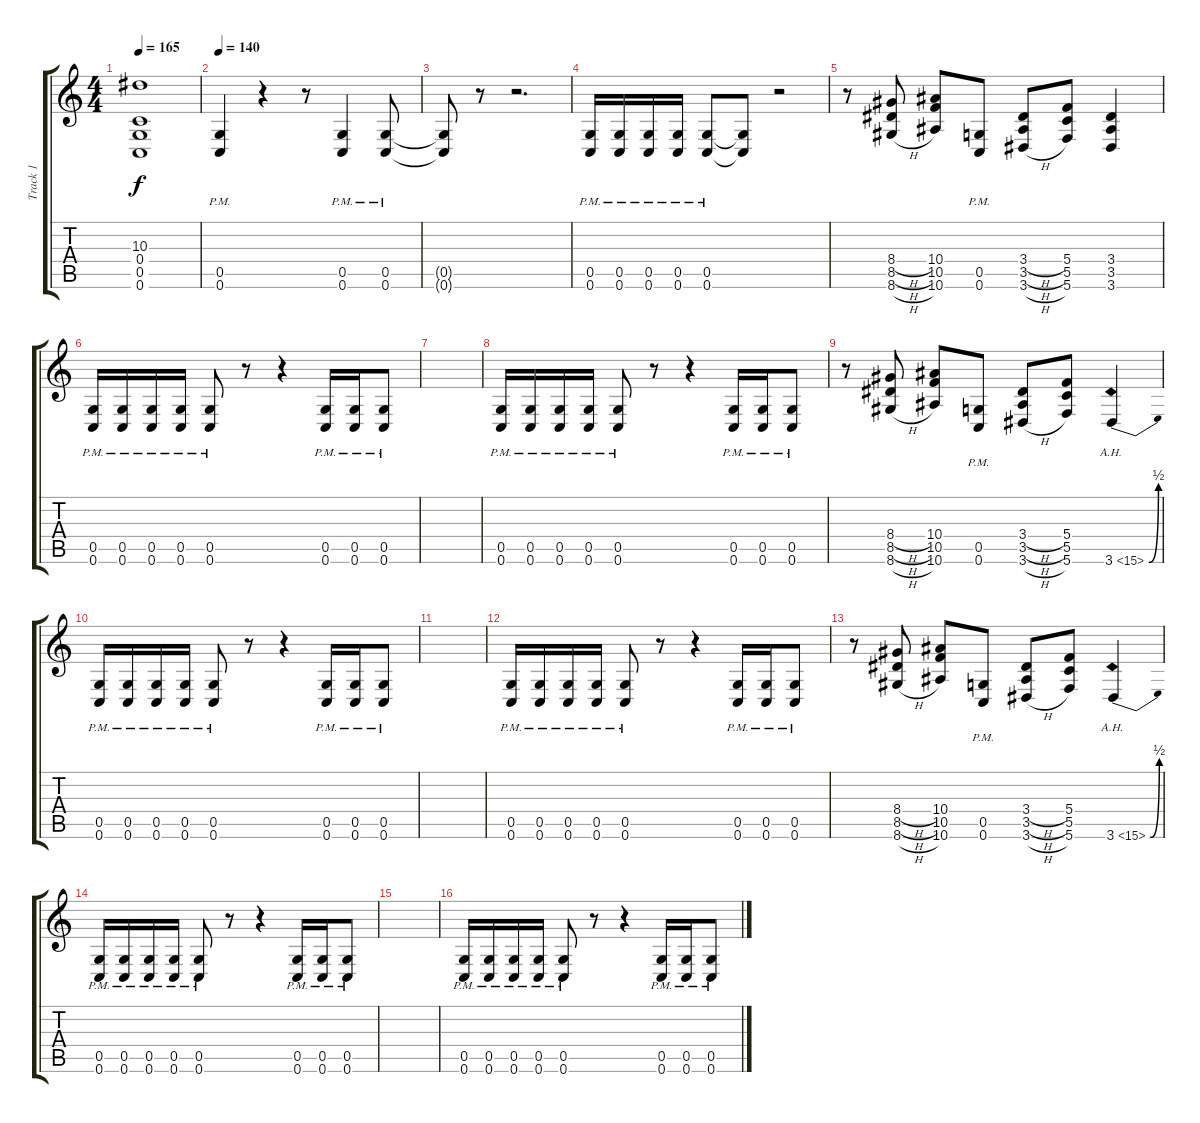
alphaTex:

\track ("Track 1" "Track 1") {instrument overdrivenguitar}
\staff {score tabs}
\tuning (D4 A3 F3 C3 G2 C2) {hide}
\ts (4 4)
\tempo 165
\clef g2
\ks c
(10.3{t} 0.4{t} 0.5{t} 0.6{t}).1{dy f} |
\tempo 140
(0.5{pm} 0.6{pm}).4{balance 8} r.4 r.8 (0.5{pm} 0.6{pm}).4 (0.5{pm} 0.6{pm}).8 |
(0.5{t} 0.6{t}).8 r.8 r.2{d} |
(0.5{pm} 0.6{pm}).16 (0.5{pm} 0.6{pm}).16 (0.5{pm} 0.6{pm}).16 (0.5{pm} 0.6{pm}).16 (0.5{pm} 0.6{pm}).8 (0.5{t} 0.6{t}).8 r.2 |
r.8 (8.4{h} 8.5{h} 8.6{h}).8 (10.4 10.5 10.6).8 (0.5{pm} 0.6{pm}).8 (3.4{h} 3.5{h} 3.6{h}).8 (5.4 5.5 5.6).8 (3.4 3.5 3.6).4 |
(0.5{pm} 0.6{pm}).16 (0.5{pm} 0.6{pm}).16 (0.5{pm} 0.6{pm}).16 (0.5{pm} 0.6{pm}).16 (0.5{pm} 0.6{pm}).8 r.8 r.4 (0.5{pm} 0.6{pm}).16 (0.5{pm} 0.6{pm}).16 (0.5{pm} 0.6{pm}).8 |
|
(0.5{pm} 0.6{pm}).16 (0.5{pm} 0.6{pm}).16 (0.5{pm} 0.6{pm}).16 (0.5{pm} 0.6{pm}).16 (0.5{pm} 0.6{pm}).8 r.8 r.4 (0.5{pm} 0.6{pm}).16 (0.5{pm} 0.6{pm}).16 (0.5{pm} 0.6{pm}).8 |
r.8 (8.4{h} 8.5{h} 8.6{h}).8 (10.4 10.5 10.6).8 (0.5{pm} 0.6{pm}).8 (3.4{h} 3.5{h} 3.6{h}).8 (5.4 5.5 5.6).8 3.6{be (bend 0 0 60 2) ah 12}.4 |
(0.5{pm} 0.6{pm}).16 (0.5{pm} 0.6{pm}).16 (0.5{pm} 0.6{pm}).16 (0.5{pm} 0.6{pm}).16 (0.5{pm} 0.6{pm}).8 r.8 r.4 (0.5{pm} 0.6{pm}).16 (0.5{pm} 0.6{pm}).16 (0.5{pm} 0.6{pm}).8 |
|
(0.5{pm} 0.6{pm}).16 (0.5{pm} 0.6{pm}).16 (0.5{pm} 0.6{pm}).16 (0.5{pm} 0.6{pm}).16 (0.5{pm} 0.6{pm}).8 r.8 r.4 (0.5{pm} 0.6{pm}).16 (0.5{pm} 0.6{pm}).16 (0.5{pm} 0.6{pm}).8 |
r.8 (8.4{h} 8.5{h} 8.6{h}).8 (10.4 10.5 10.6).8 (0.5{pm} 0.6{pm}).8 (3.4{h} 3.5{h} 3.6{h}).8 (5.4 5.5 5.6).8 3.6{be (bend 0 0 60 2) ah 12}.4 |
(0.5{pm} 0.6{pm}).16 (0.5{pm} 0.6{pm}).16 (0.5{pm} 0.6{pm}).16 (0.5{pm} 0.6{pm}).16 (0.5{pm} 0.6{pm}).8 r.8 r.4 (0.5{pm} 0.6{pm}).16 (0.5{pm} 0.6{pm}).16 (0.5{pm} 0.6{pm}).8 |
|
(0.5{pm} 0.6{pm}).16 (0.5{pm} 0.6{pm}).16 (0.5{pm} 0.6{pm}).16 (0.5{pm} 0.6{pm}).16 (0.5{pm} 0.6{pm}).8 r.8 r.4 (0.5{pm} 0.6{pm}).16 (0.5{pm} 0.6{pm}).16 (0.5{pm} 0.6{pm}).8
